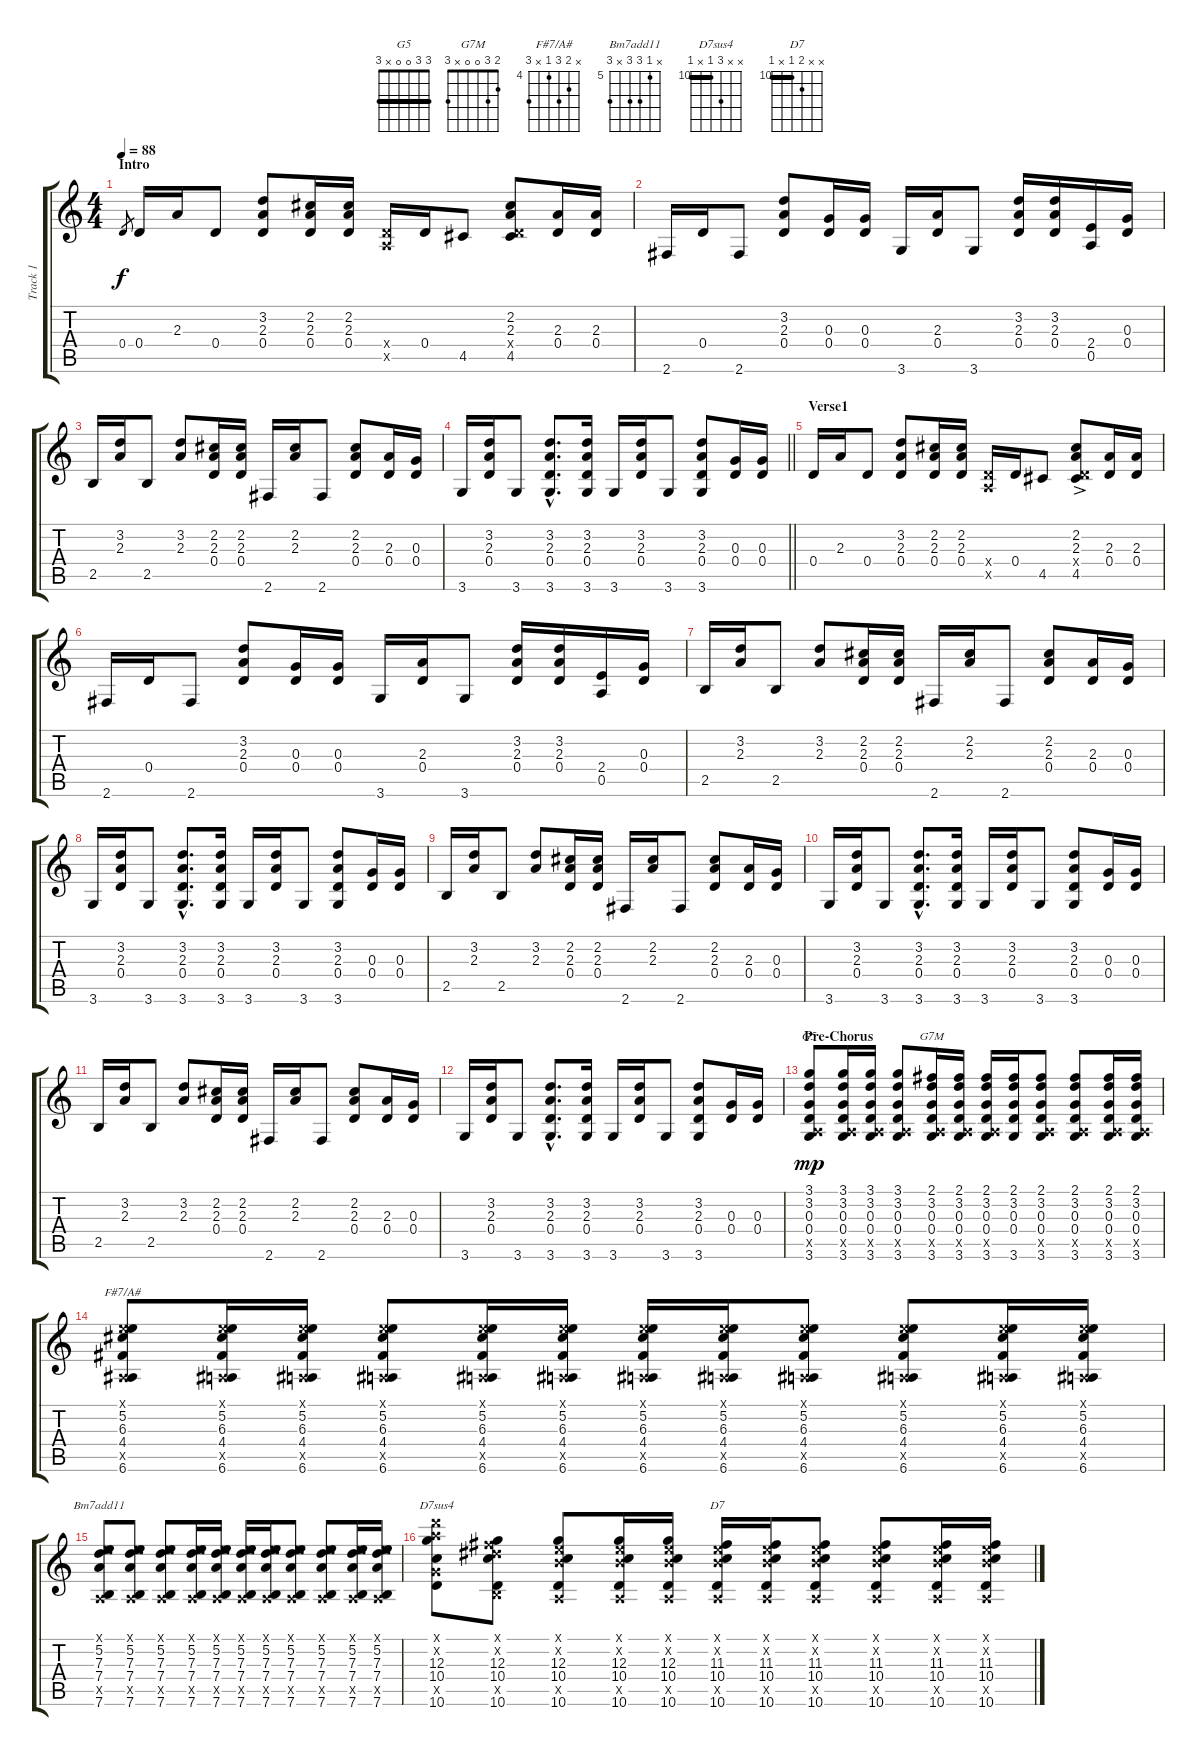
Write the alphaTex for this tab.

\track ("Track 1" "Track 1") {instrument acousticguitarsteel}
\staff {score tabs}
\tuning (E4 B3 G3 D3 A2 E2) {hide}
\chord ("G5" 3 3 0 0 x 3) {barre 3}
\chord ("G7M" 2 3 0 0 x 3)
\chord ("F#7/A#" x 5 6 4 x 6) {firstfret 4}
\chord ("Bm7add11" x 5 7 7 x 7) {firstfret 5}
\chord ("D7sus4" x x 12 10 x 10) {firstfret 10 barre 10}
\chord ("D7" x x 11 10 x 10) {firstfret 10 barre 10}
\ts (4 4)
\section ("" "Intro")
\tempo 88
\clef g2
\ks c
0.4.8{gr dy f instrument acousticguitarsteel} 0.4.16 2.3.16 0.4.8 (3.2 2.3 0.4).8 (2.2 2.3 0.4).16 (2.2 2.3 0.4).16 (0.4{x} 0.5{x}).16 0.4.16 4.5.8 (2.2 2.3 0.4{x} 4.5).8 (2.3 0.4).16 (2.3 0.4).16 |
2.6.16 0.4.16 2.6.8 (3.2 2.3 0.4).8 (0.3 0.4).16 (0.3 0.4).16 3.6.16 (2.3 0.4).16 3.6.8 (3.2 2.3 0.4).16 (3.2 2.3 0.4).16 (2.4 0.5).16 (0.3 0.4).16 |
2.5.16 (3.2 2.3).16 2.5.8 (3.2 2.3).8 (2.2 2.3 0.4).16 (2.2 2.3 0.4).16 2.6.16 (2.2 2.3).16 2.6.8 (2.2 2.3 0.4).8 (2.3 0.4).16 (0.3 0.4).16 |
\barLineRight lightlight
3.6.16 (3.2 2.3 0.4).16 3.6.8 (3.2{hac} 2.3{hac} 0.4{hac} 3.6{hac}).8{d} (3.2 2.3 0.4 3.6).16 3.6.16 (3.2 2.3 0.4).16 3.6.8 (3.2 2.3 0.4 3.6).8 (0.3 0.4).16 (0.3 0.4).16 |
\section ("" "Verse1")
0.4.16 2.3.16 0.4.8 (3.2 2.3 0.4).8 (2.2 2.3 0.4).16 (2.2 2.3 0.4).16 (0.4{x} 0.5{x}).16 0.4.16 4.5.8 (2.2 2.3 0.4{ac x} 4.5).8 (2.3 0.4).16 (2.3 0.4).16 |
2.6.16 0.4.16 2.6.8 (3.2 2.3 0.4).8 (0.3 0.4).16 (0.3 0.4).16 3.6.16 (2.3 0.4).16 3.6.8 (3.2 2.3 0.4).16 (3.2 2.3 0.4).16 (2.4 0.5).16 (0.3 0.4).16 |
2.5.16 (3.2 2.3).16 2.5.8 (3.2 2.3).8 (2.2 2.3 0.4).16 (2.2 2.3 0.4).16 2.6.16 (2.2 2.3).16 2.6.8 (2.2 2.3 0.4).8 (2.3 0.4).16 (0.3 0.4).16 |
3.6.16 (3.2 2.3 0.4).16 3.6.8 (3.2{hac} 2.3{hac} 0.4{hac} 3.6{hac}).8{d} (3.2 2.3 0.4 3.6).16 3.6.16 (3.2 2.3 0.4).16 3.6.8 (3.2 2.3 0.4 3.6).8 (0.3 0.4).16 (0.3 0.4).16 |
2.5.16 (3.2 2.3).16 2.5.8 (3.2 2.3).8 (2.2 2.3 0.4).16 (2.2 2.3 0.4).16 2.6.16 (2.2 2.3).16 2.6.8 (2.2 2.3 0.4).8 (2.3 0.4).16 (0.3 0.4).16 |
3.6.16 (3.2 2.3 0.4).16 3.6.8 (3.2{hac} 2.3{hac} 0.4{hac} 3.6{hac}).8{d} (3.2 2.3 0.4 3.6).16 3.6.16 (3.2 2.3 0.4).16 3.6.8 (3.2 2.3 0.4 3.6).8 (0.3 0.4).16 (0.3 0.4).16 |
2.5.16 (3.2 2.3).16 2.5.8 (3.2 2.3).8 (2.2 2.3 0.4).16 (2.2 2.3 0.4).16 2.6.16 (2.2 2.3).16 2.6.8 (2.2 2.3 0.4).8 (2.3 0.4).16 (0.3 0.4).16 |
3.6.16 (3.2 2.3 0.4).16 3.6.8 (3.2{hac} 2.3{hac} 0.4{hac} 3.6{hac}).8{d} (3.2 2.3 0.4 3.6).16 3.6.16 (3.2 2.3 0.4).16 3.6.8 (3.2 2.3 0.4 3.6).8 (0.3 0.4).16 (0.3 0.4).16 |
\section ("" "Pre-Chorus")
(3.1 3.2 0.3 0.4 0.5{x} 3.6).8{ch "G5" dy mp} (3.1 3.2 0.3 0.4 0.5{x} 3.6).16 (3.1 3.2 0.3 0.4 0.5{x} 3.6).16 (3.1 3.2 0.3 0.4 0.5{x} 3.6).8 (2.1 3.2 0.3 0.4 0.5{x} 3.6).16{ch "G7M"} (2.1 3.2 0.3 0.4 0.5{x} 3.6).16 (2.1 3.2 0.3 0.4 0.5{x} 3.6).16 (2.1 3.2 0.3 0.4 3.6).16 (2.1 3.2 0.3 0.4 0.5{x} 3.6).8 (2.1 3.2 0.3 0.4 0.5{x} 3.6).8 (2.1 3.2 0.3 0.4 0.5{x} 3.6).16 (2.1 3.2 0.3 0.4 0.5{x} 3.6).16 |
(0.1{x} 5.2 6.3 4.4 0.5{x} 6.6).8{ch "F#7/A#"} (0.1{x} 5.2 6.3 4.4 0.5{x} 6.6).16 (0.1{x} 5.2 6.3 4.4 0.5{x} 6.6).16 (0.1{x} 5.2 6.3 4.4 0.5{x} 6.6).8 (0.1{x} 5.2 6.3 4.4 0.5{x} 6.6).16 (0.1{x} 5.2 6.3 4.4 0.5{x} 6.6).16 (0.1{x} 5.2 6.3 4.4 0.5{x} 6.6).16 (0.1{x} 5.2 6.3 4.4 0.5{x} 6.6).16 (0.1{x} 5.2 6.3 4.4 0.5{x} 6.6).8 (0.1{x} 5.2 6.3 4.4 0.5{x} 6.6).8 (0.1{x} 5.2 6.3 4.4 0.5{x} 6.6).16 (0.1{x} 5.2 6.3 4.4 0.5{x} 6.6).16 |
(0.1{x} 5.2 7.3 7.4 0.5{x} 7.6).8{ch "Bm7add11"} (0.1{x} 5.2 7.3 7.4 0.5{x} 7.6).8 (0.1{x} 5.2 7.3 7.4 0.5{x} 7.6).8 (0.1{x} 5.2 7.3 7.4 0.5{x} 7.6).16 (0.1{x} 5.2 7.3 7.4 0.5{x} 7.6).16 (0.1{x} 5.2 7.3 7.4 0.5{x} 7.6).16 (0.1{x} 5.2 7.3 7.4 0.5{x} 7.6).16 (0.1{x} 5.2 7.3 7.4 0.5{x} 7.6).8 (0.1{x} 5.2 7.3 7.4 0.5{x} 7.6).8 (0.1{x} 5.2 7.3 7.4 0.5{x} 7.6).16 (0.1{x} 5.2 7.3 7.4 0.5{x} 7.6).16 |
(10.1{x} 10.2{x} 12.3 10.4 10.5{x} 10.6).8{ch "D7sus4"} (2.1{x} 4.2{x} 12.3 10.4 2.5{x} 10.6).8 (0.1{x} 0.2{x} 12.3 10.4 0.5{x} 10.6).8 (0.1{x} 0.2{x} 12.3 10.4 0.5{x} 10.6).16 (0.1{x} 0.2{x} 12.3 10.4 0.5{x} 10.6).16 (0.1{x} 0.2{x} 11.3 10.4 0.5{x} 10.6).16{ch "D7"} (0.1{x} 0.2{x} 11.3 10.4 0.5{x} 10.6).16 (0.1{x} 0.2{x} 11.3 10.4 0.5{x} 10.6).8 (0.1{x} 0.2{x} 11.3 10.4 0.5{x} 10.6).8 (0.1{x} 0.2{x} 11.3 10.4 0.5{x} 10.6).16 (0.1{x} 0.2{x} 11.3 10.4 0.5{x} 10.6).16
